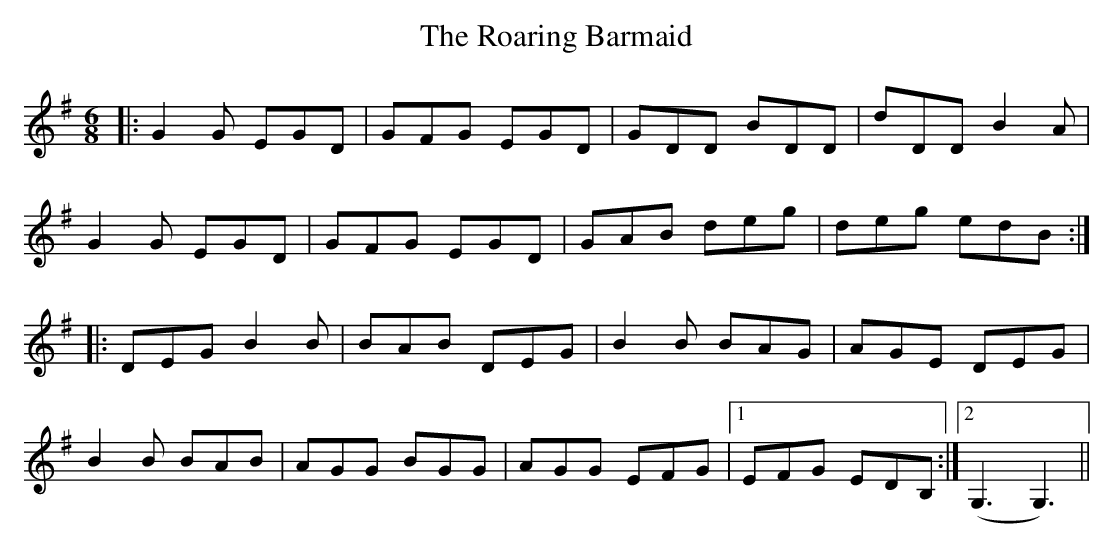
X:1
T: The Roaring Barmaid
M: 6/8
L: 1/8
K: Gmaj
|:G2G EGD|GFG EGD|GDD BDD|dDD B2A|
G2G EGD|GFG EGD|GAB deg|deg edB:|
|:DEG B2B|BAB DEG|B2B BAG|AGE DEG|
B2B BAB|AGG BGG|AGG EFG|1 EFG EDB,:|2 (G,3 G,3)||
